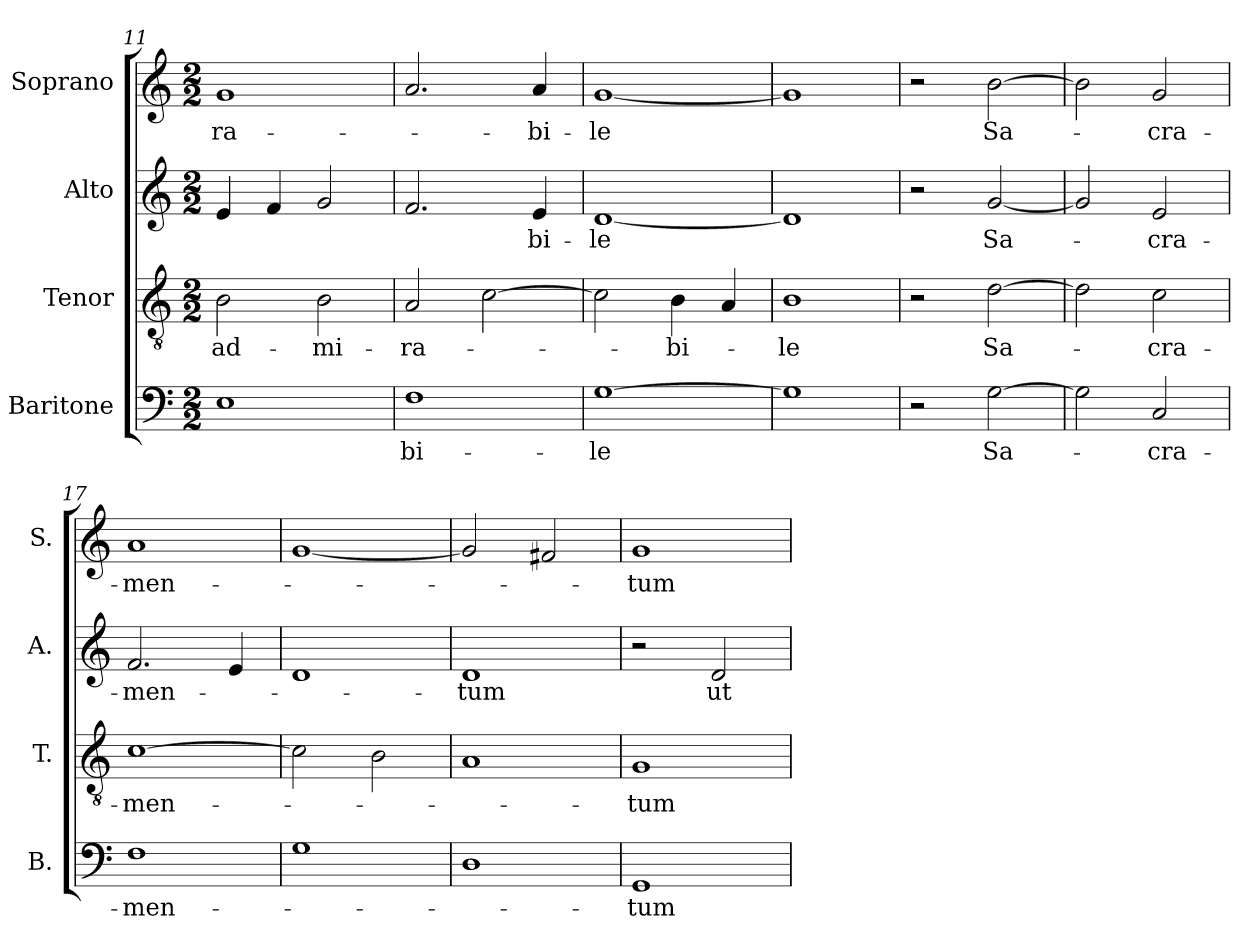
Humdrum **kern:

**kern	**text	**kern	**text	**kern	**text	**kern	**text
*part4	*part4	*part3	*part3	*part2	*part2	*part1	*part1
*staff4	*staff4	*staff3	*staff3	*staff2	*staff2	*staff1	*staff1
*I"Baritone	*	*I"Tenor	*	*I"Alto	*	*I"Soprano	*
*I'B.	*	*I'T.	*	*I'A.	*	*I'S.	*
!!LO:LB:g=z
*clefF4	*	*clefGv2	*	*clefG2	*	*clefG2	*
*	*	*ITrd7c12	*	*	*	*	*
*k[]	*	*k[]	*	*k[]	*	*k[]	*
*C:	*	*C:	*	*C:	*	*C:	*
*M2/2	*	*M2/2	*	*M2/2	*	*M2/2	*
=11	=11	=11	=11	=11	=11	=11	=11
!	!	!	!LO:LY:b:color=#000000	!	!	!	!
!	!	!	!	!	!	!	!LO:LY:b:color=#000000
1Ei	.	2BBi\	ad-	4ei/	.	1gi	-ra-
.	.	.	.	4fi/	.	.	.
!	!	!	!LO:LY:b:color=#000000	!	!	!	!
.	.	2BBi\	-mi-	2gi/	.	.	.
=12	=12	=12	=12	=12	=12	=12	=12
!	!LO:LY:b:color=#000000	!	!	!	!	!	!
!	!	!	!LO:LY:b:color=#000000	!	!	!	!
1Fi	-bi-	2AAi/	-ra-	2.fi/	.	2.ai/	.
.	.	[2Ci\	.	.	.	.	.
!	!	!	!	!	!LO:LY:b:color=#000000	!	!
!	!	!	!	!	!	!	!LO:LY:b:color=#000000
.	.	.	.	4ei/	-bi-	4ai/	-bi-
=13	=13	=13	=13	=13	=13	=13	=13
!	!LO:LY:b:color=#000000	!	!	!	!	!	!
!	!	!	!	!	!LO:LY:b:color=#000000	!	!
!	!	!	!	!	!	!	!LO:LY:b:color=#000000
[1Gi	-le	2Ci\]	.	[1di	-le	[1gi	-le
!	!	!	!LO:LY:b:color=#000000	!	!	!	!
.	.	4BBi\	-bi-	.	.	.	.
.	.	4AAi/	.	.	.	.	.
=14	=14	=14	=14	=14	=14	=14	=14
!	!	!	!LO:LY:b:color=#000000	!	!	!	!
1Gi]	.	1BBi	-le	1di]	.	1gi]	.
=15	=15	=15	=15	=15	=15	=15	=15
2r	.	2r	.	2r	.	2r	.
!	!LO:LY:b:color=#000000	!	!	!	!	!	!
!	!	!	!LO:LY:b:color=#000000	!	!	!	!
!	!	!	!	!	!LO:LY:b:color=#000000	!	!
!	!	!	!	!	!	!	!LO:LY:b:color=#000000
[2Gi\	Sa-	[2Di\	Sa-	[2gi/	Sa-	[2bi\	Sa-
=16	=16	=16	=16	=16	=16	=16	=16
2Gi\]	.	2Di\]	.	2gi/]	.	2bi\]	.
!	!LO:LY:b:color=#000000	!	!	!	!	!	!
!	!	!	!LO:LY:b:color=#000000	!	!	!	!
!	!	!	!	!	!LO:LY:b:color=#000000	!	!
!	!	!	!	!	!	!	!LO:LY:b:color=#000000
2Ci/	-cra-	2Ci\	-cra-	2ei/	-cra-	2gi/	-cra-
=17	=17	=17	=17	=17	=17	=17	=17
!	!LO:LY:b:color=#000000	!	!	!	!	!	!
!	!	!	!LO:LY:b:color=#000000	!	!	!	!
!	!	!	!	!	!LO:LY:b:color=#000000	!	!
!	!	!	!	!	!	!	!LO:LY:b:color=#000000
1Fi	-men-	[1Ci	-men-	2.fi/	-men-	1ai	-men-
.	.	.	.	4ei/	.	.	.
=18	=18	=18	=18	=18	=18	=18	=18
1Gi	.	2Ci\]	.	1di	.	[1gi	.
.	.	2BBi\	.	.	.	.	.
=19	=19	=19	=19	=19	=19	=19	=19
!	!	!	!	!	!LO:LY:b:color=#000000	!	!
1Di	.	1AAi	.	1di	-tum	2gi/]	.
.	.	.	.	.	.	2f#Xi/	.
=20	=20	=20	=20	=20	=20	=20	=20
!	!LO:LY:b:color=#000000	!	!	!	!	!	!
!	!	!	!LO:LY:b:color=#000000	!	!	!	!
!	!	!	!	!	!	!	!LO:LY:b:color=#000000
1GGi	-tum	1GGi	-tum	2r	.	1gi	-tum
!	!	!	!	!	!LO:LY:b:color=#000000	!	!
.	.	.	.	2di/	ut	.	.
=	=	=	=	=	=	=	=
*-	*-	*-	*-	*-	*-	*-	*-
